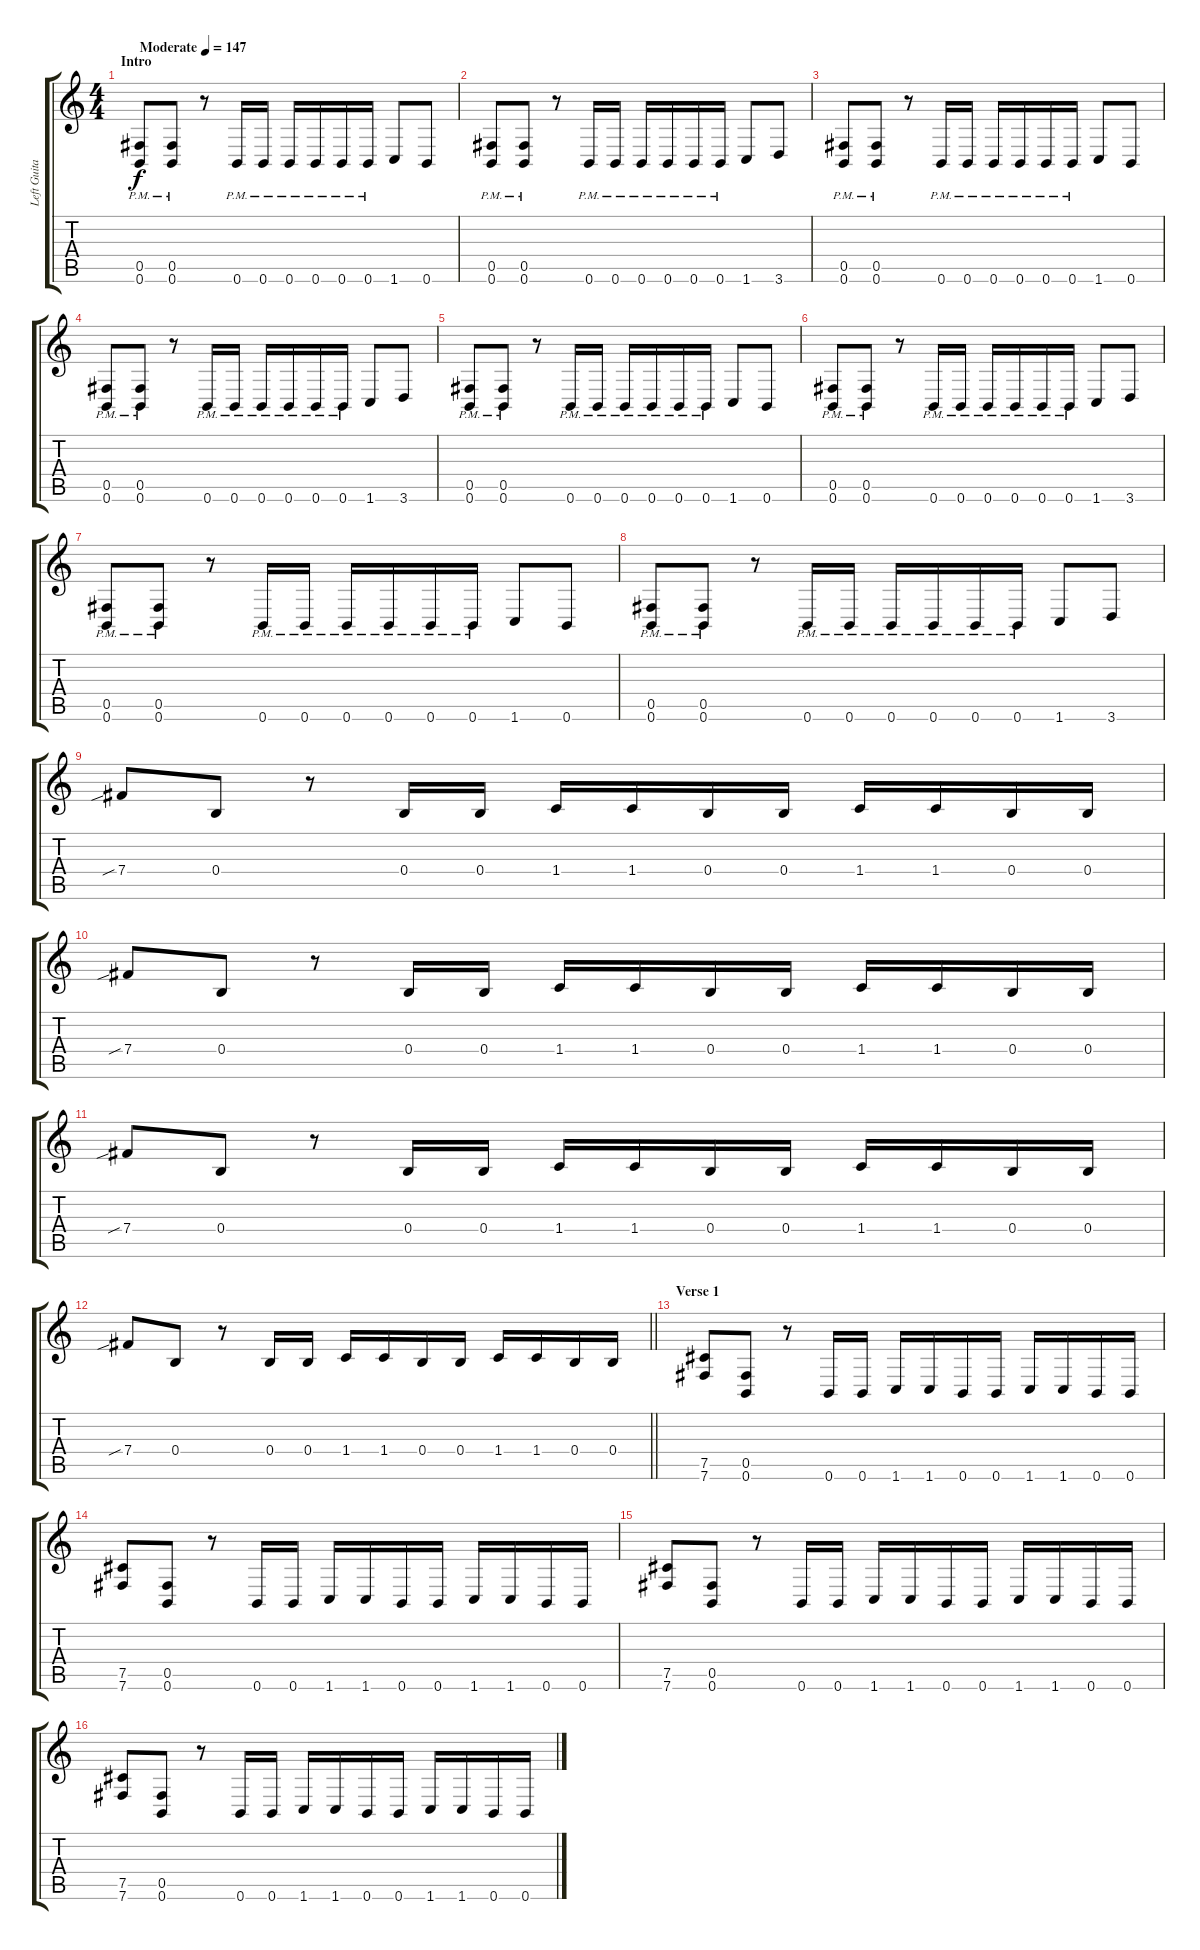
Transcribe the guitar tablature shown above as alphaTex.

\track ("Left Guitar (Josh)" "Left Guita") {instrument distortionguitar}
\staff {score tabs}
\tuning (Db4 Ab3 E3 B2 Gb2 B1) {hide}
\ts (4 4)
\section ("" "Intro")
\tempo (147 "Moderate")
\clef g2
\ks c
(0.5{pm} 0.6{pm}).8{dy f instrument distortionguitar} (0.5{pm} 0.6{pm}).8 r.8 0.6{pm}.16 0.6{pm}.16 0.6{pm}.16 0.6{pm}.16 0.6{pm}.16 0.6{pm}.16 1.6.8 0.6.8 |
(0.5{pm} 0.6{pm}).8 (0.5{pm} 0.6{pm}).8 r.8 0.6{pm}.16 0.6{pm}.16 0.6{pm}.16 0.6{pm}.16 0.6{pm}.16 0.6{pm}.16 1.6.8 3.6.8 |
(0.5{pm} 0.6{pm}).8 (0.5{pm} 0.6{pm}).8 r.8 0.6{pm}.16 0.6{pm}.16 0.6{pm}.16 0.6{pm}.16 0.6{pm}.16 0.6{pm}.16 1.6.8 0.6.8 |
(0.5{pm} 0.6{pm}).8 (0.5{pm} 0.6{pm}).8 r.8 0.6{pm}.16 0.6{pm}.16 0.6{pm}.16 0.6{pm}.16 0.6{pm}.16 0.6{pm}.16 1.6.8 3.6.8 |
(0.5{pm} 0.6{pm}).8 (0.5{pm} 0.6{pm}).8 r.8 0.6{pm}.16 0.6{pm}.16 0.6{pm}.16 0.6{pm}.16 0.6{pm}.16 0.6{pm}.16 1.6.8 0.6.8 |
(0.5{pm} 0.6{pm}).8 (0.5{pm} 0.6{pm}).8 r.8 0.6{pm}.16 0.6{pm}.16 0.6{pm}.16 0.6{pm}.16 0.6{pm}.16 0.6{pm}.16 1.6.8 3.6.8 |
(0.5{pm} 0.6{pm}).8 (0.5{pm} 0.6{pm}).8 r.8 0.6{pm}.16 0.6{pm}.16 0.6{pm}.16 0.6{pm}.16 0.6{pm}.16 0.6{pm}.16 1.6.8 0.6.8 |
(0.5{pm} 0.6{pm}).8 (0.5{pm} 0.6{pm}).8 r.8 0.6{pm}.16 0.6{pm}.16 0.6{pm}.16 0.6{pm}.16 0.6{pm}.16 0.6{pm}.16 1.6.8 3.6.8 |
7.4{sib}.8{balance 16} 0.4.8 r.8 0.4.16 0.4.16 1.4.16 1.4.16 0.4.16 0.4.16 1.4.16 1.4.16 0.4.16 0.4.16 |
7.4{sib}.8 0.4.8 r.8 0.4.16 0.4.16 1.4.16 1.4.16 0.4.16 0.4.16 1.4.16 1.4.16 0.4.16 0.4.16 |
7.4{sib}.8{balance 0} 0.4.8 r.8 0.4.16 0.4.16 1.4.16 1.4.16 0.4.16 0.4.16 1.4.16 1.4.16 0.4.16 0.4.16 |
\barLineRight lightlight
7.4{sib}.8 0.4.8 r.8 0.4.16 0.4.16 1.4.16 1.4.16 0.4.16 0.4.16 1.4.16 1.4.16 0.4.16 0.4.16 |
\section ("" "Verse 1")
(7.5 7.6).8 (0.5 0.6).8 r.8 0.6.16 0.6.16 1.6.16 1.6.16 0.6.16 0.6.16 1.6.16 1.6.16 0.6.16 0.6.16 |
(7.5 7.6).8 (0.5 0.6).8 r.8 0.6.16 0.6.16 1.6.16 1.6.16 0.6.16 0.6.16 1.6.16 1.6.16 0.6.16 0.6.16 |
(7.5 7.6).8 (0.5 0.6).8 r.8 0.6.16 0.6.16 1.6.16 1.6.16 0.6.16 0.6.16 1.6.16 1.6.16 0.6.16 0.6.16 |
(7.5 7.6).8 (0.5 0.6).8 r.8 0.6.16 0.6.16 1.6.16 1.6.16 0.6.16 0.6.16 1.6.16 1.6.16 0.6.16 0.6.16
